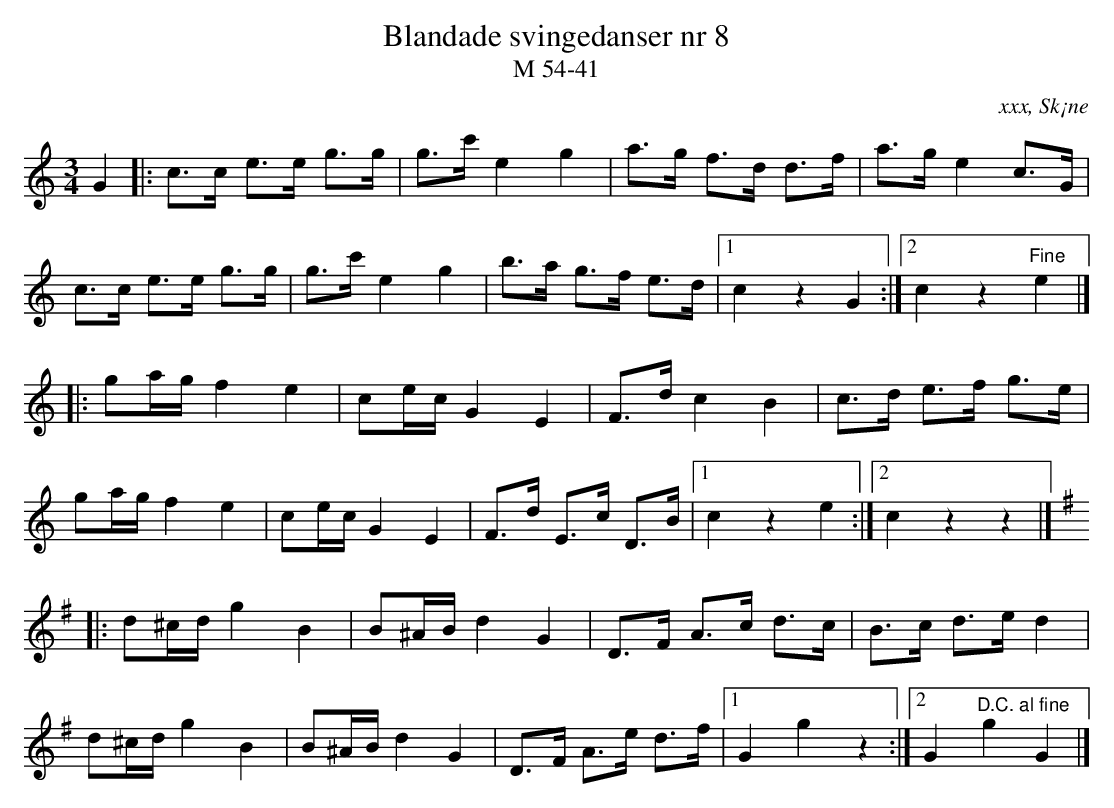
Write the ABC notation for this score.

X:1
T:Blandade svingedanser nr 8
T:M 54-41
O:xxx, Sk¡ne
M:3/4
L:1/8
Q:108
K:C
G2 |: c>c e>e g>g | g>c' e2 g2 | a>g f>d d>f | a>g e2 c>G |
c>c e>e g>g | g>c' e2 g2 | b>a g>f e>d |1 c2 z2 G2 :|2 c2 z2 "Fine"e2 |]
|: ga/g/ f2 e2 | ce/c/G2 E2 | F>d c2 B2 | c>d e>f g>e |
ga/g/ f2 e2 | ce/c/G2 E2 | F>d E>c D>B |1 c2 z2 e2 :|2 c2 z2 z2 |]
[K:G] |: d^c/d/ g2 B2 | B^A/B/ d2 G2 | D>F A>c d>c | B>c d>e d2 |
d^c/d/ g2 B2 | B^A/B/ d2 G2 | D>F A>e d>f |1 G2 g2 z2 :|2 G2 "D.C. al fine"g2 G2 |]
